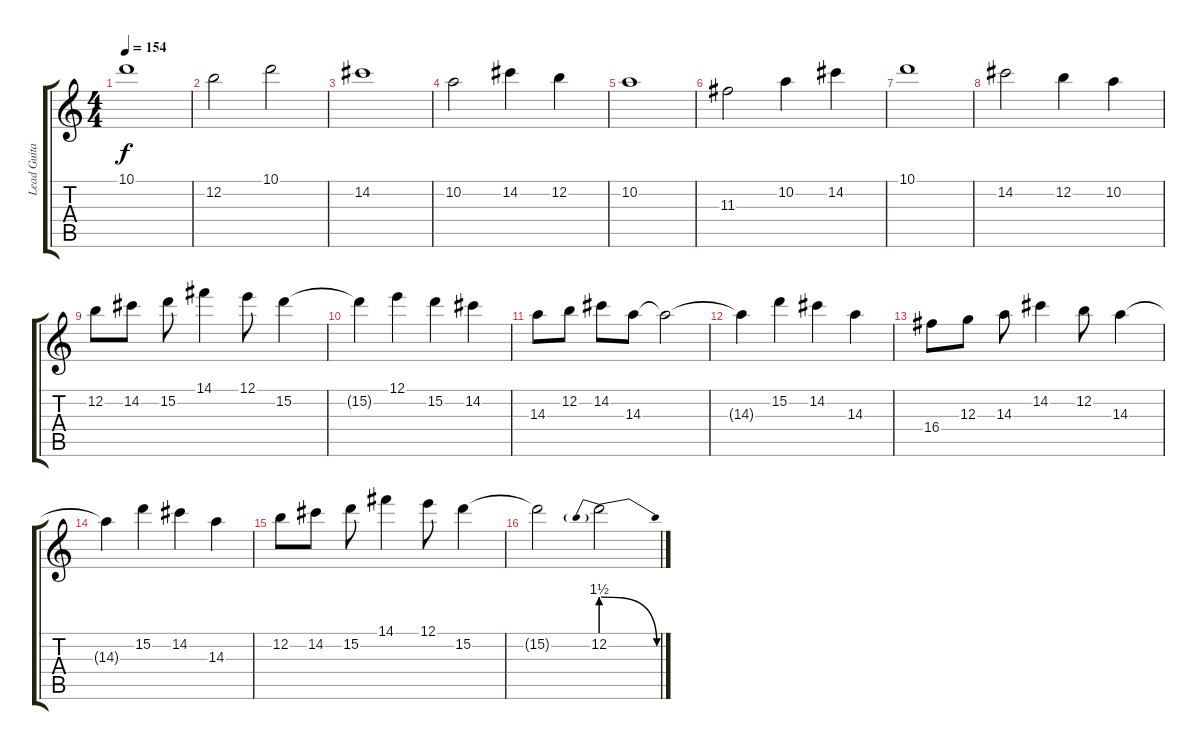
\track ("Lead Guitar 1" "Lead Guita") {instrument overdrivenguitar}
\staff {score tabs}
\tuning (E4 B3 G3 D3 A2 E2) {hide}
\ts (4 4)
\section ("" "")
\tempo 154
\clef g2
\ks c
10.1.1{dy f} |
12.2.2 10.1.2 |
14.2.1 |
10.2.2 14.2.4 12.2.4 |
10.2.1 |
11.3.2 10.2.4 14.2.4 |
10.1.1 |
14.2.2 12.2.4 10.2.4 |
\section ("" "")
12.2.8 14.2.8 15.2.8 14.1.4 12.1.8 15.2.4 |
15.2{t}.4 12.1.4 15.2.4 14.2.4 |
14.3.8 12.2.8 14.2.8 14.3.8 14.3{t}.2 |
14.3{t}.4 15.2.4 14.2.4 14.3.4 |
16.4.8 12.3.8 14.3.8 14.2.4 12.2.8 14.3.4 |
14.3{t}.4 15.2.4 14.2.4 14.3.4 |
12.2.8 14.2.8 15.2.8 14.1.4 12.1.8 15.2.4 |
15.2{t}.2 12.2{be (prebendrelease 0 6 60 0)}.2
